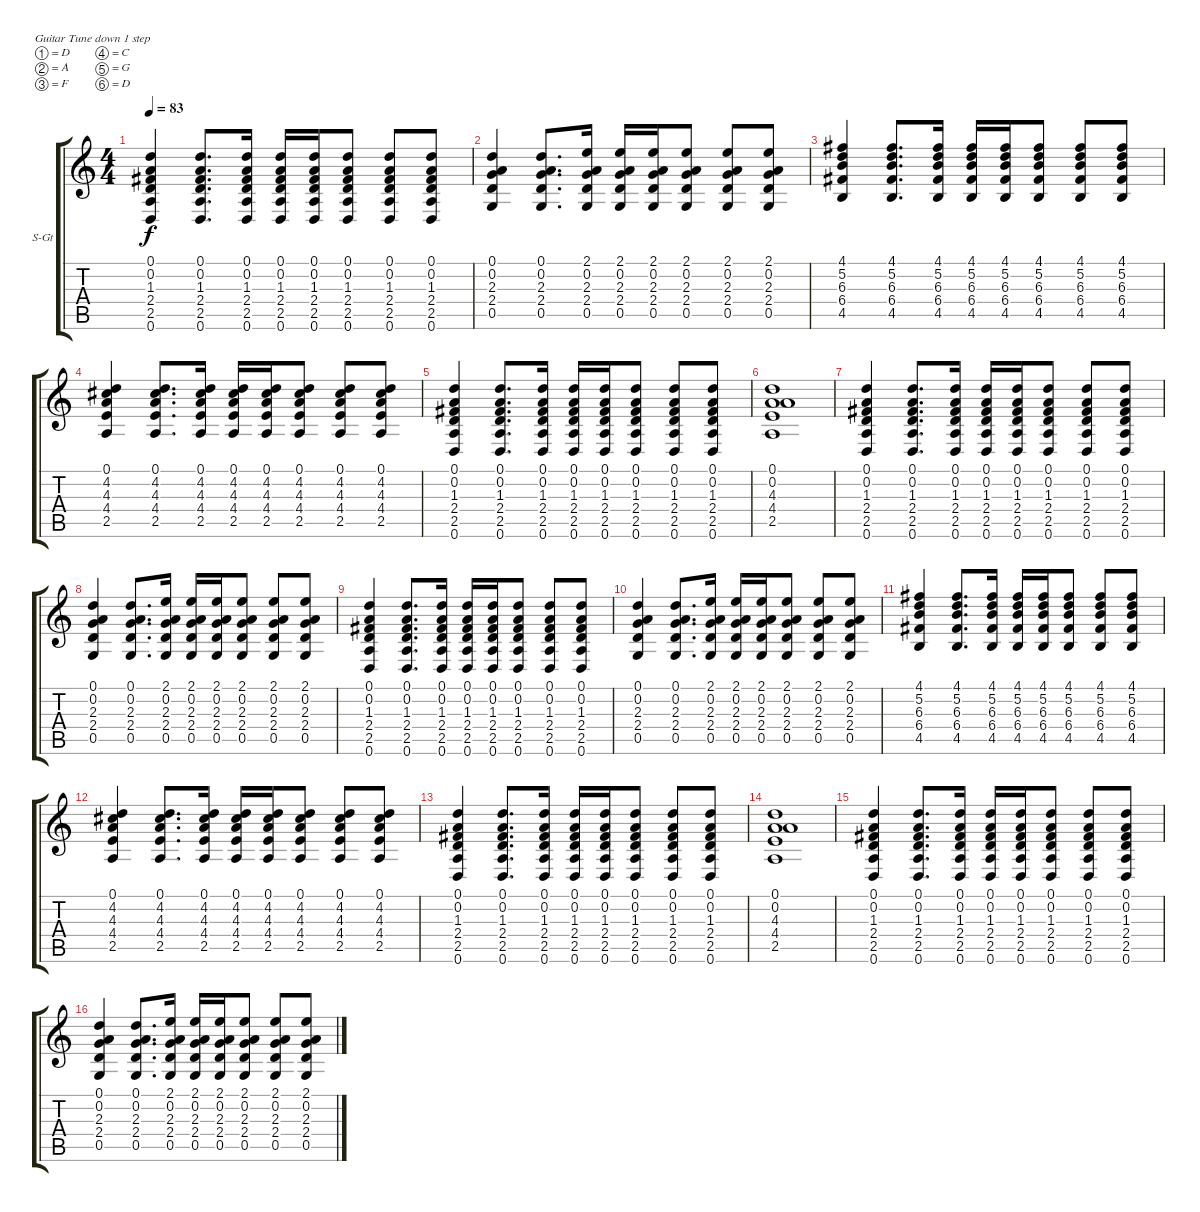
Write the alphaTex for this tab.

\bracketExtendMode groupsimilarinstruments
\firstSystemTrackNameOrientation horizontal
\otherSystemsTrackNameOrientation horizontal
\track ("Äîðîæêà 1" "S-Gt") {instrument acousticguitarsteel}
\staff {score tabs}
\tuning (D4 A3 F3 C3 G2 D2)
\ts (4 4)
\tempo 83
\clef g2
\ks c
(0.1 0.2 1.3 2.4 2.5 0.6).4{dy f} (0.1 0.2 1.3 2.4 2.5 0.6).8{d} (0.1 0.2 1.3 2.4 2.5 0.6).16 (0.1 0.2 1.3 2.4 2.5 0.6).16 (0.1 0.2 1.3 2.4 2.5 0.6).16 (0.1 0.2 1.3 2.4 2.5 0.6).8 (0.1 0.2 1.3 2.4 2.5 0.6).8 (0.1 0.2 1.3 2.4 2.5 0.6).8 |
(0.1 0.2 2.3 2.4 0.5).4 (0.1 0.2 2.3 2.4 0.5).8{d} (2.1 0.2 2.3 2.4 0.5).16 (2.1 0.2 2.3 2.4 0.5).16 (2.1 0.2 2.3 2.4 0.5).16 (2.1 0.2 2.3 2.4 0.5).8 (2.1 0.2 2.3 2.4 0.5).8 (2.1 0.2 2.3 2.4 0.5).8 |
(4.1 5.2 6.3 6.4 4.5).4 (4.1 5.2 6.3 6.4 4.5).8{d} (4.1 5.2 6.3 6.4 4.5).16 (4.1 5.2 6.3 6.4 4.5).16 (4.1 5.2 6.3 6.4 4.5).16 (4.1 5.2 6.3 6.4 4.5).8 (4.1 5.2 6.3 6.4 4.5).8 (4.1 5.2 6.3 6.4 4.5).8 |
(0.1 4.2 4.3 4.4 2.5).4 (0.1 4.2 4.3 4.4 2.5).8{d} (0.1 4.2 4.3 4.4 2.5).16 (0.1 4.2 4.3 4.4 2.5).16 (0.1 4.2 4.3 4.4 2.5).16 (0.1 4.2 4.3 4.4 2.5).8 (0.1 4.2 4.3 4.4 2.5).8 (0.1 4.2 4.3 4.4 2.5).8 |
(0.1 0.2 1.3 2.4 2.5 0.6).4 (0.1 0.2 1.3 2.4 2.5 0.6).8{d} (0.1 0.2 1.3 2.4 2.5 0.6).16 (0.1 0.2 1.3 2.4 2.5 0.6).16 (0.1 0.2 1.3 2.4 2.5 0.6).16 (0.1 0.2 1.3 2.4 2.5 0.6).8 (0.1 0.2 1.3 2.4 2.5 0.6).8 (0.1 0.2 1.3 2.4 2.5 0.6).8 |
(2.5 4.4 4.3 0.2 0.1).1 |
(0.1 0.2 1.3 2.4 2.5 0.6).4 (0.1 0.2 1.3 2.4 2.5 0.6).8{d} (0.1 0.2 1.3 2.4 2.5 0.6).16 (0.1 0.2 1.3 2.4 2.5 0.6).16 (0.1 0.2 1.3 2.4 2.5 0.6).16 (0.1 0.2 1.3 2.4 2.5 0.6).8 (0.1 0.2 1.3 2.4 2.5 0.6).8 (0.1 0.2 1.3 2.4 2.5 0.6).8 |
(0.1 0.2 2.3 2.4 0.5).4 (0.1 0.2 2.3 2.4 0.5).8{d} (2.1 0.2 2.3 2.4 0.5).16 (2.1 0.2 2.3 2.4 0.5).16 (2.1 0.2 2.3 2.4 0.5).16 (2.1 0.2 2.3 2.4 0.5).8 (2.1 0.2 2.3 2.4 0.5).8 (2.1 0.2 2.3 2.4 0.5).8 |
(0.1 0.2 1.3 2.4 2.5 0.6).4 (0.1 0.2 1.3 2.4 2.5 0.6).8{d} (0.1 0.2 1.3 2.4 2.5 0.6).16 (0.1 0.2 1.3 2.4 2.5 0.6).16 (0.1 0.2 1.3 2.4 2.5 0.6).16 (0.1 0.2 1.3 2.4 2.5 0.6).8 (0.1 0.2 1.3 2.4 2.5 0.6).8 (0.1 0.2 1.3 2.4 2.5 0.6).8 |
(0.1 0.2 2.3 2.4 0.5).4 (0.1 0.2 2.3 2.4 0.5).8{d} (2.1 0.2 2.3 2.4 0.5).16 (2.1 0.2 2.3 2.4 0.5).16 (2.1 0.2 2.3 2.4 0.5).16 (2.1 0.2 2.3 2.4 0.5).8 (2.1 0.2 2.3 2.4 0.5).8 (2.1 0.2 2.3 2.4 0.5).8 |
(4.1 5.2 6.3 6.4 4.5).4 (4.1 5.2 6.3 6.4 4.5).8{d} (4.1 5.2 6.3 6.4 4.5).16 (4.1 5.2 6.3 6.4 4.5).16 (4.1 5.2 6.3 6.4 4.5).16 (4.1 5.2 6.3 6.4 4.5).8 (4.1 5.2 6.3 6.4 4.5).8 (4.1 5.2 6.3 6.4 4.5).8 |
(0.1 4.2 4.3 4.4 2.5).4 (0.1 4.2 4.3 4.4 2.5).8{d} (0.1 4.2 4.3 4.4 2.5).16 (0.1 4.2 4.3 4.4 2.5).16 (0.1 4.2 4.3 4.4 2.5).16 (0.1 4.2 4.3 4.4 2.5).8 (0.1 4.2 4.3 4.4 2.5).8 (0.1 4.2 4.3 4.4 2.5).8 |
(0.1 0.2 1.3 2.4 2.5 0.6).4 (0.1 0.2 1.3 2.4 2.5 0.6).8{d} (0.1 0.2 1.3 2.4 2.5 0.6).16 (0.1 0.2 1.3 2.4 2.5 0.6).16 (0.1 0.2 1.3 2.4 2.5 0.6).16 (0.1 0.2 1.3 2.4 2.5 0.6).8 (0.1 0.2 1.3 2.4 2.5 0.6).8 (0.1 0.2 1.3 2.4 2.5 0.6).8 |
(2.5 4.4 4.3 0.2 0.1).1 |
(0.1 0.2 1.3 2.4 2.5 0.6).4 (0.1 0.2 1.3 2.4 2.5 0.6).8{d} (0.1 0.2 1.3 2.4 2.5 0.6).16 (0.1 0.2 1.3 2.4 2.5 0.6).16 (0.1 0.2 1.3 2.4 2.5 0.6).16 (0.1 0.2 1.3 2.4 2.5 0.6).8 (0.1 0.2 1.3 2.4 2.5 0.6).8 (0.1 0.2 1.3 2.4 2.5 0.6).8 |
(0.1 0.2 2.3 2.4 0.5).4 (0.1 0.2 2.3 2.4 0.5).8{d} (2.1 0.2 2.3 2.4 0.5).16 (2.1 0.2 2.3 2.4 0.5).16 (2.1 0.2 2.3 2.4 0.5).16 (2.1 0.2 2.3 2.4 0.5).8 (2.1 0.2 2.3 2.4 0.5).8 (2.1 0.2 2.3 2.4 0.5).8
